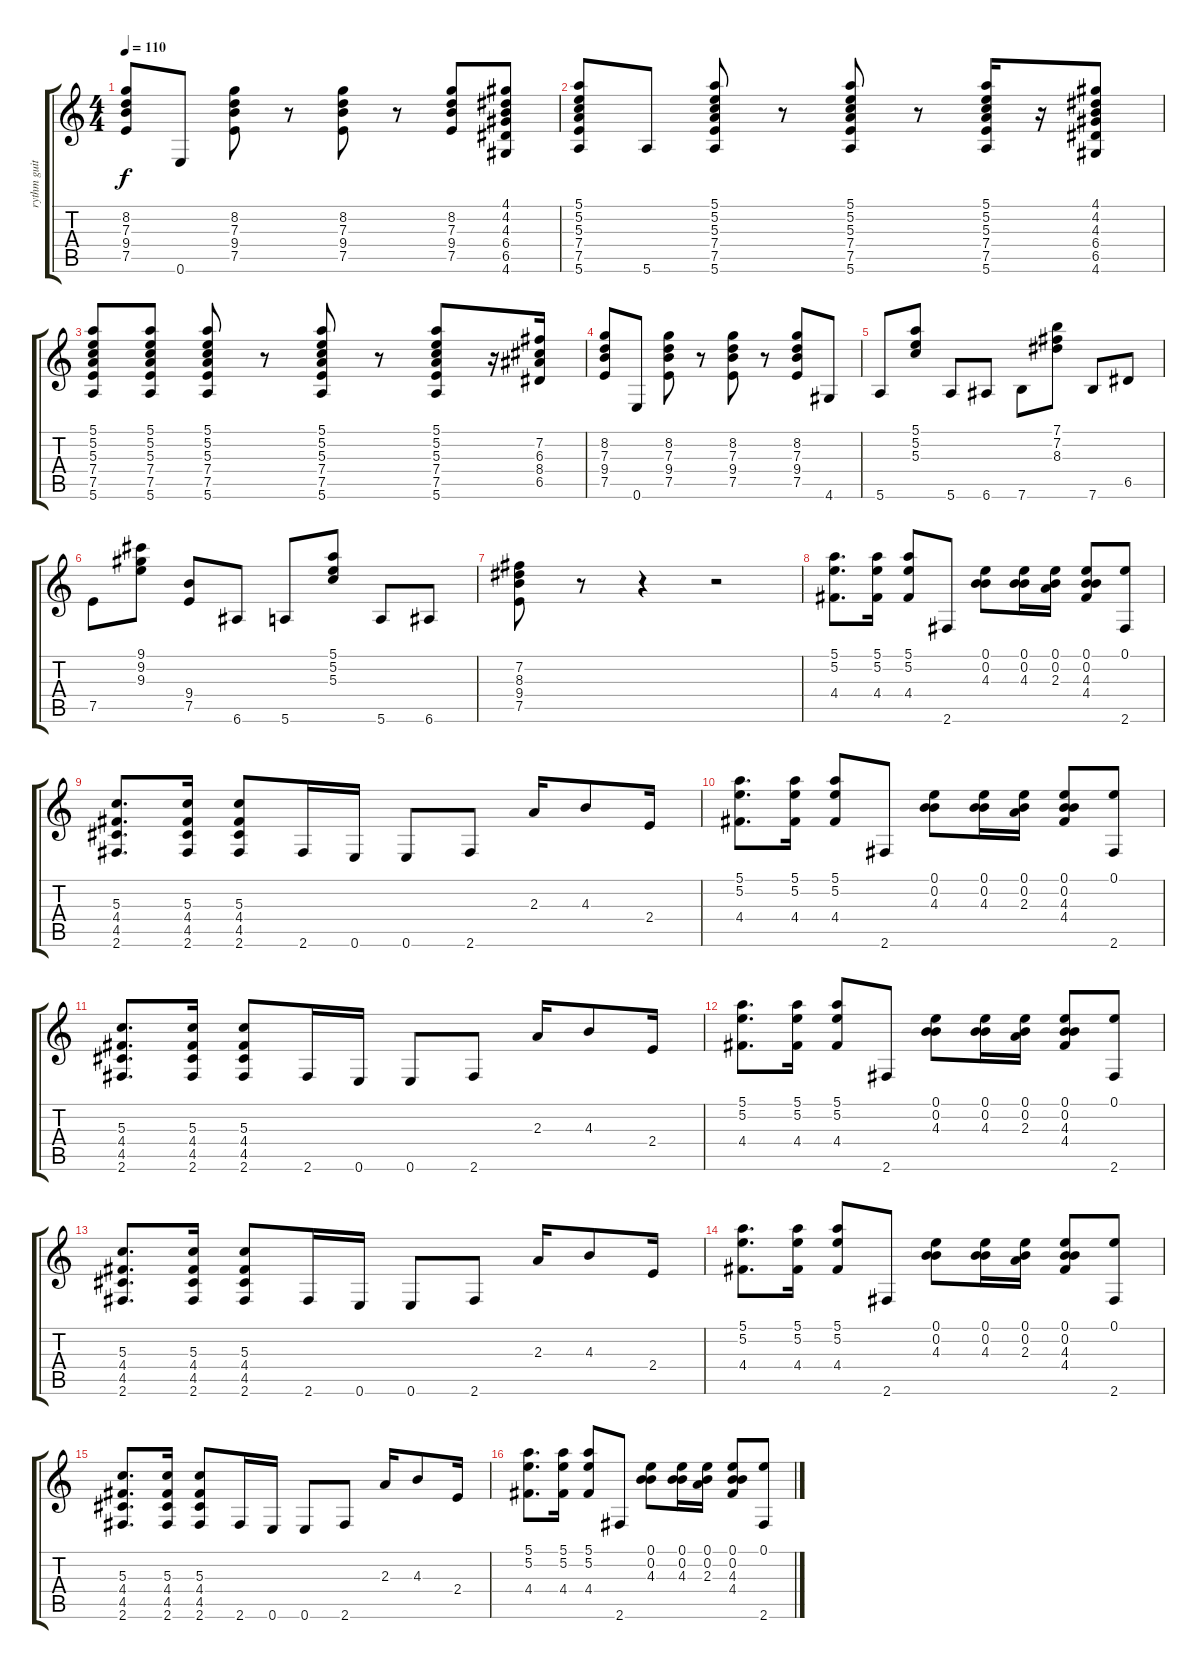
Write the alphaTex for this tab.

\track ("rythm guitar" "rythm guit") {instrument distortionguitar}
\staff {score tabs}
\tuning (E4 B3 G3 D3 A2 E2) {hide}
\ts (4 4)
\tempo 110
\clef g2
\ks c
(8.2 7.3 9.4 7.5).8{dy f} 0.6.8 (8.2 7.3 9.4 7.5).8 r.8 (8.2 7.3 9.4 7.5).8 r.8 (8.2 7.3 9.4 7.5).8 (4.1 4.2 4.3 6.4 6.5 4.6).8 |
(5.1 5.2 5.3 7.4 7.5 5.6).8 5.6.8 (5.1 5.2 5.3 7.4 7.5 5.6).8 r.8 (5.1 5.2 5.3 7.4 7.5 5.6).8 r.8 (5.1 5.2 5.3 7.4 7.5 5.6).16 r.16 (4.1 4.2 4.3 6.4 6.5 4.6).8 |
(5.1 5.2 5.3 7.4 7.5 5.6).8 (5.1 5.2 5.3 7.4 7.5 5.6).8 (5.1 5.2 5.3 7.4 7.5 5.6).8 r.8 (5.1 5.2 5.3 7.4 7.5 5.6).8 r.8 (5.1 5.2 5.3 7.4 7.5 5.6).8 r.16 (7.2 6.3 8.4 6.5).16 |
(8.2 7.3 9.4 7.5).8 0.6.8 (8.2 7.3 9.4 7.5).8 r.8 (8.2 7.3 9.4 7.5).8 r.8 (8.2 7.3 9.4 7.5).8 4.6.8 |
5.6.8 (5.1 5.2 5.3).8 5.6.8 6.6.8 7.6.8 (7.1 7.2 8.3).8 7.6.8 6.5.8 |
7.5.8 (9.1 9.2 9.3).8 (9.4 7.5).8 6.6.8 5.6.8 (5.1 5.2 5.3).8 5.6.8 6.6.8 |
(7.2 8.3 9.4 7.5).8 r.8 r.4 r.2 |
(5.1 5.2 4.4).8{d} (5.1 5.2 4.4).16 (5.1 5.2 4.4).8 2.6.8 (0.1 0.2 4.3).8 (0.1 0.2 4.3).16 (0.1 0.2 2.3).16 (0.1 0.2 4.3 4.4).8 (0.1 2.6).8 |
(5.3 4.4 4.5 2.6).8{d} (5.3 4.4 4.5 2.6).16 (5.3 4.4 4.5 2.6).8 2.6.16 0.6.16 0.6.8 2.6.8 2.3.16 4.3.8 2.4.16 |
(5.1 5.2 4.4).8{d} (5.1 5.2 4.4).16 (5.1 5.2 4.4).8 2.6.8 (0.1 0.2 4.3).8 (0.1 0.2 4.3).16 (0.1 0.2 2.3).16 (0.1 0.2 4.3 4.4).8 (0.1 2.6).8 |
(5.3 4.4 4.5 2.6).8{d} (5.3 4.4 4.5 2.6).16 (5.3 4.4 4.5 2.6).8 2.6.16 0.6.16 0.6.8 2.6.8 2.3.16 4.3.8 2.4.16 |
(5.1 5.2 4.4).8{d} (5.1 5.2 4.4).16 (5.1 5.2 4.4).8 2.6.8 (0.1 0.2 4.3).8 (0.1 0.2 4.3).16 (0.1 0.2 2.3).16 (0.1 0.2 4.3 4.4).8 (0.1 2.6).8 |
(5.3 4.4 4.5 2.6).8{d} (5.3 4.4 4.5 2.6).16 (5.3 4.4 4.5 2.6).8 2.6.16 0.6.16 0.6.8 2.6.8 2.3.16 4.3.8 2.4.16 |
(5.1 5.2 4.4).8{d} (5.1 5.2 4.4).16 (5.1 5.2 4.4).8 2.6.8 (0.1 0.2 4.3).8 (0.1 0.2 4.3).16 (0.1 0.2 2.3).16 (0.1 0.2 4.3 4.4).8 (0.1 2.6).8 |
(5.3 4.4 4.5 2.6).8{d} (5.3 4.4 4.5 2.6).16 (5.3 4.4 4.5 2.6).8 2.6.16 0.6.16 0.6.8 2.6.8 2.3.16 4.3.8 2.4.16 |
(5.1 5.2 4.4).8{d} (5.1 5.2 4.4).16 (5.1 5.2 4.4).8 2.6.8 (0.1 0.2 4.3).8 (0.1 0.2 4.3).16 (0.1 0.2 2.3).16 (0.1 0.2 4.3 4.4).8 (0.1 2.6).8
